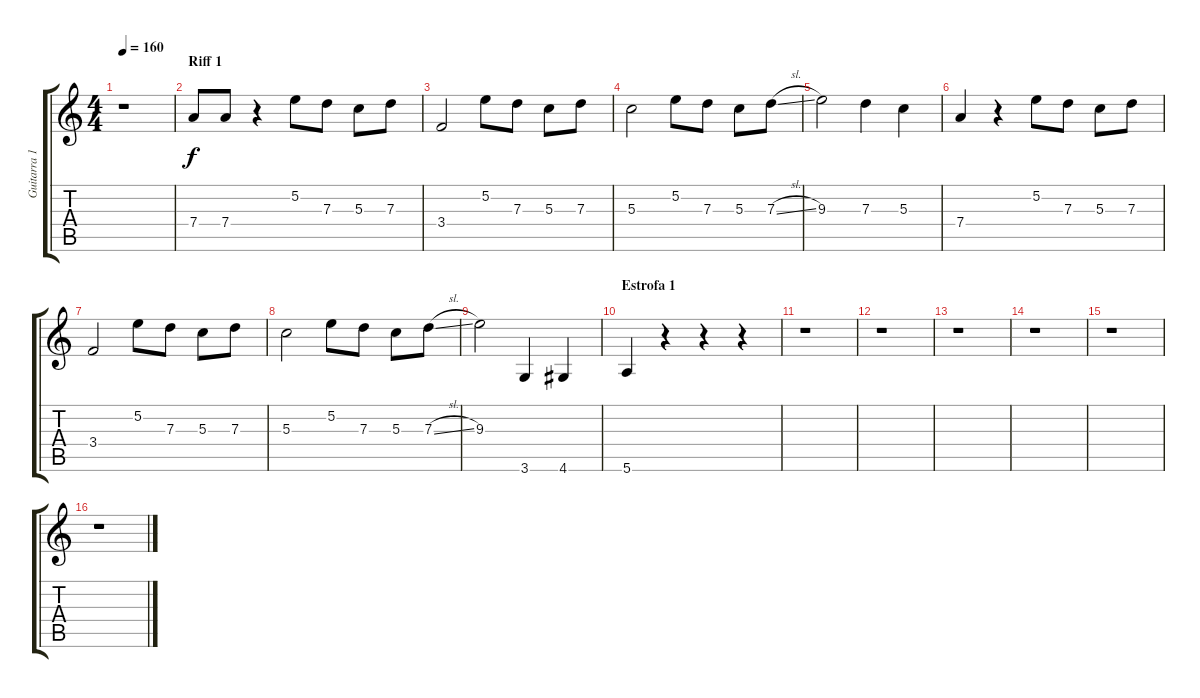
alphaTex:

\track ("Guitarra 1" "Guitarra 1") {instrument distortionguitar}
\staff {score tabs}
\tuning (E4 B3 G3 D3 A2 E2) {hide}
\ts (4 4)
\tempo 160
\clef g2
\ks c
r.1{dy f} |
\section ("" "Riff 1")
7.4.8 7.4.8 r.4 5.2.8 7.3.8 5.3.8 7.3.8 |
3.4.2 5.2.8 7.3.8 5.3.8 7.3.8 |
5.3.2 5.2.8 7.3.8 5.3.8 7.3{sl}.8 |
9.3.2 7.3.4 5.3.4 |
7.4.4 r.4 5.2.8 7.3.8 5.3.8 7.3.8 |
3.4.2 5.2.8 7.3.8 5.3.8 7.3.8 |
5.3.2 5.2.8 7.3.8 5.3.8 7.3{sl}.8 |
9.3.2 3.6.4 4.6.4 |
\section ("" "Estrofa 1")
5.6.4 r.4 r.4 r.4 |
r.1 |
r.1 |
r.1 |
r.1 |
r.1 |
r.1
